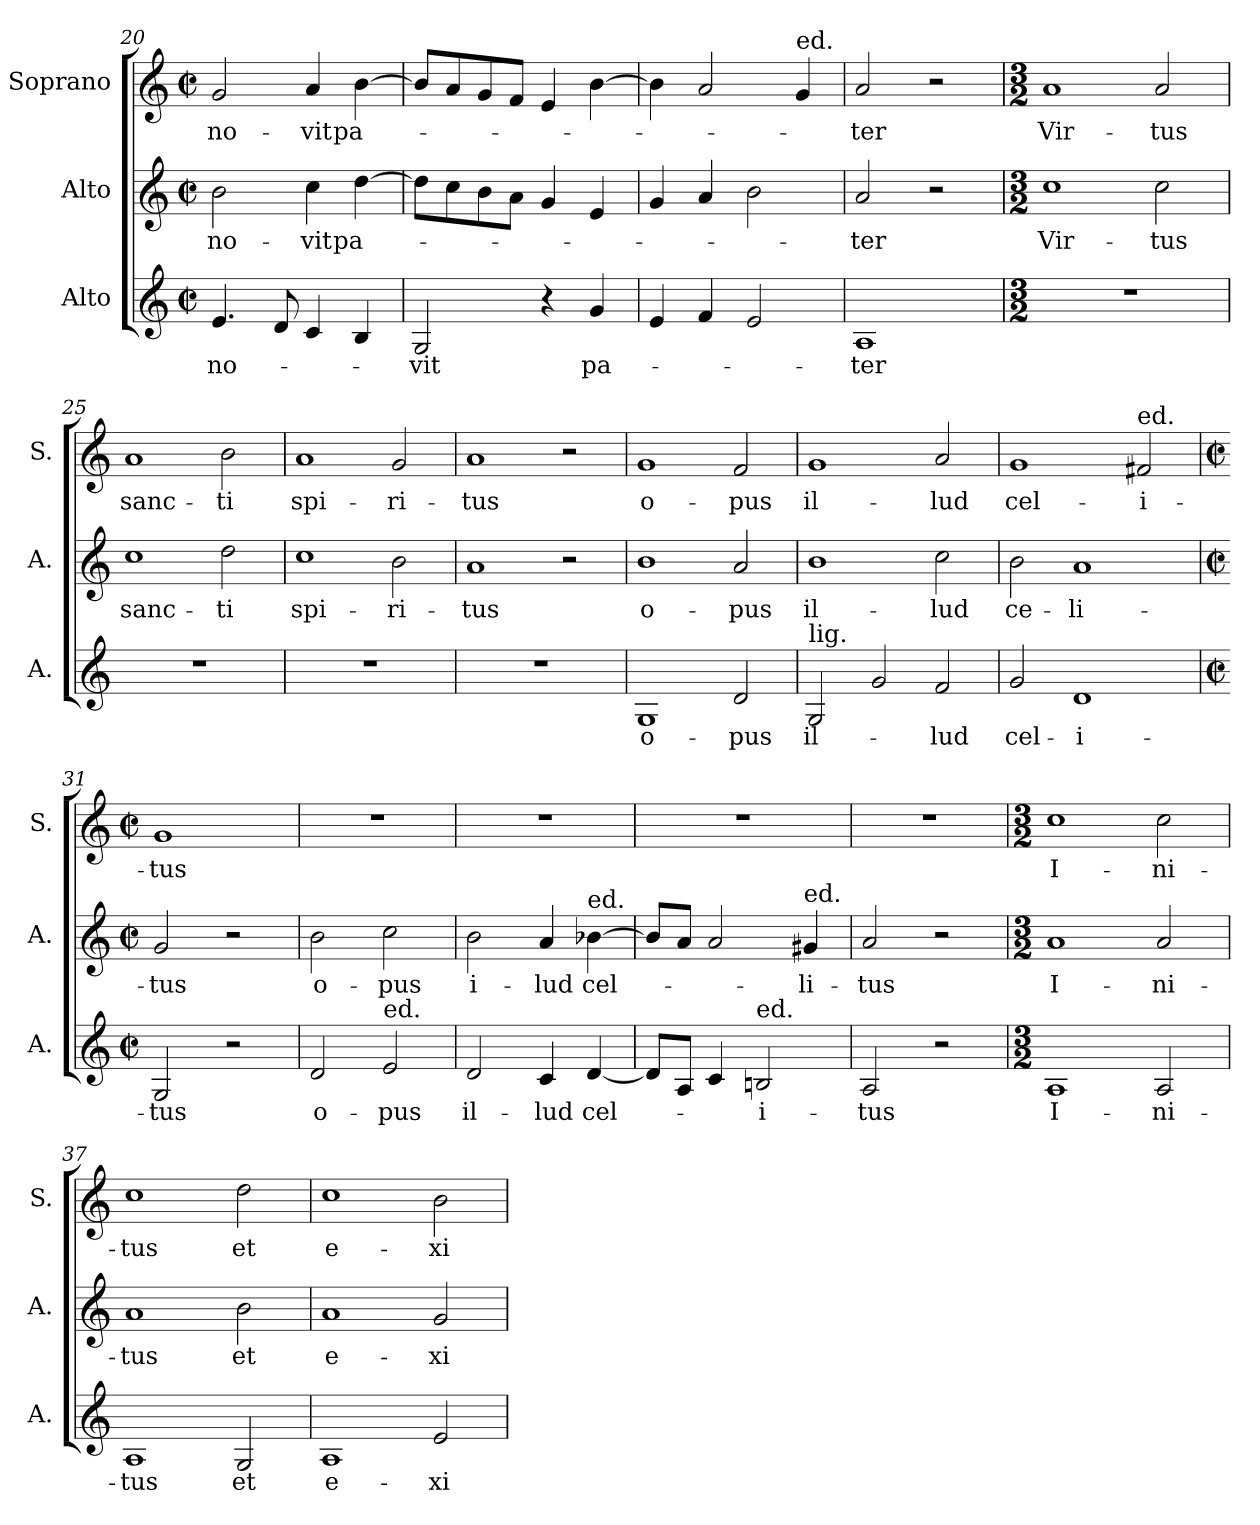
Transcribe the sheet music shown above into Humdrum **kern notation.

**kern	**text	**kern	**text	**kern	**text
*part3	*part3	*part2	*part2	*part1	*part1
*staff3	*staff3	*staff2	*staff2	*staff1	*staff1
*I"Alto	*	*I"Alto	*	*I"Soprano	*
*I'A.	*	*I'A.	*	*I'S.	*
*clefG2	*	*clefG2	*	*clefG2	*
*k[]	*	*k[]	*	*k[]	*
*M2/2	*	*M2/2	*	*M2/2	*
*met(c|)	*	*met(c|)	*	*met(c|)	*
=20	=20	=20	=20	=20	=20
!	!LO:LY:b	!	!LO:LY:b	!	!LO:LY:b
4.e/	no-	2b\	no-	2g/	no-
8d/	.	.	.	.	.
!	!	!	!LO:LY:b	!	!LO:LY:b
4c/	.	4cc\	-vit	4a/	-vit
!	!	!	!LO:LY:b	!	!LO:LY:b
4B/	.	[4dd\	pa-	[4b\	pa-
=21	=21	=21	=21	=21	=21
!	!LO:LY:b	!	!	!	!
2G/	-vit	8dd\L]	.	8b/L]	.
.	.	8cc\	.	8a/	.
.	.	8b\	.	8g/	.
.	.	8a\J	.	8f/J	.
4r	.	4g/	.	4e/	.
!	!LO:LY:b	!	!	!	!
4g/	pa-	4e/	.	[4b\	.
=22	=22	=22	=22	=22	=22
4e/	.	4g/	.	4b\]	.
4f/	.	4a/	.	2a/	.
2e/	.	2b\	.	.	.
!	!	!	!	!LO:TX:a:t=ed.	!
.	.	.	.	4g/	.
=23	=23	=23	=23	=23	=23
!	!LO:LY:b	!	!LO:LY:b	!	!LO:LY:b
1A	-ter	2a/	-ter	2a/	-ter
.	.	2r	.	2r	.
=24	=24	=24	=24	=24	=24
*M3/2	*	*M3/2	*	*M3/2	*
!	!	!	!LO:LY:b	!	!LO:LY:b
1.r	.	1cc	Vir-	1a	Vir-
!	!	!	!LO:LY:b	!	!LO:LY:b
.	.	2cc\	-tus	2a/	-tus
=25	=25	=25	=25	=25	=25
!	!	!	!LO:LY:b	!	!LO:LY:b
1.r	.	1cc	sanc-	1a	sanc-
!	!	!	!LO:LY:b	!	!LO:LY:b
.	.	2dd\	-ti	2b\	-ti
=26	=26	=26	=26	=26	=26
!	!	!	!LO:LY:b	!	!LO:LY:b
1.r	.	1cc	spi-	1a	spi-
!	!	!	!LO:LY:b	!	!LO:LY:b
.	.	2b\	-ri-	2g/	-ri-
=27	=27	=27	=27	=27	=27
!	!	!	!LO:LY:b	!	!LO:LY:b
1.r	.	1a	-tus	1a	-tus
.	.	2r	.	2r	.
=28	=28	=28	=28	=28	=28
!	!LO:LY:b	!	!LO:LY:b	!	!LO:LY:b
1G	o-	1b	o-	1g	o-
!	!LO:LY:b	!	!LO:LY:b	!	!LO:LY:b
2d/	-pus	2a/	-pus	2f/	-pus
=29	=29	=29	=29	=29	=29
!LO:TX:a:t=lig.	!	!	!	!	!
!	!LO:LY:b	!	!LO:LY:b	!	!LO:LY:b
2G/	il-	1b	il-	1g	il-
2g/	.	.	.	.	.
!	!LO:LY:b	!	!LO:LY:b	!	!LO:LY:b
2f/	-lud	2cc\	-lud	2a/	-lud
=30	=30	=30	=30	=30	=30
!	!LO:LY:b	!	!LO:LY:b	!	!LO:LY:b
2g/	cel-	2b\	ce-	1g	cel-
!	!LO:LY:b	!	!LO:LY:b	!	!
1d	-i-	1a	-li-	.	.
!	!	!	!	!LO:TX:a:t=ed.	!
!	!	!	!	!	!LO:LY:b
.	.	.	.	2f#X/	-i-
=31	=31	=31	=31	=31	=31
*M2/2	*	*M2/2	*	*M2/2	*
*met(c|)	*	*met(c|)	*	*met(c|)	*
!	!LO:LY:b	!	!LO:LY:b	!	!LO:LY:b
2G/	-tus	2g/	-tus	1g	-tus
2r	.	2r	.	.	.
=32	=32	=32	=32	=32	=32
!	!LO:LY:b	!	!LO:LY:b	!	!
2d/	o-	2b\	o-	1r	.
!LO:TX:a:t=ed.	!	!	!	!	!
!	!LO:LY:b	!	!LO:LY:b	!	!
2e/	-pus	2cc\	-pus	.	.
=33	=33	=33	=33	=33	=33
!	!LO:LY:b	!	!LO:LY:b	!	!
2d/	il-	2b\	i-	1r	.
!	!LO:LY:b	!	!LO:LY:b	!	!
4c/	-lud	4a/	-lud	.	.
!	!	!LO:TX:a:t=ed.	!	!	!
!	!LO:LY:b	!	!LO:LY:b	!	!
[4d/	cel-	[4b-X\	cel-	.	.
=34	=34	=34	=34	=34	=34
8d/L]	.	8b-/L]	.	1r	.
8A/J	.	8a/J	.	.	.
4c/	.	2a/	.	.	.
!LO:TX:a:t=ed.	!	!	!	!	!
!	!LO:LY:b	!	!	!	!
2Bn/	-i-	.	.	.	.
!	!	!LO:TX:a:t=ed.	!	!	!
!	!	!	!LO:LY:b	!	!
.	.	4g#X/	-li-	.	.
=35	=35	=35	=35	=35	=35
!	!LO:LY:b	!	!LO:LY:b	!	!
2A/	-tus	2a/	-tus	1r	.
2r	.	2r	.	.	.
=36	=36	=36	=36	=36	=36
*M3/2	*	*M3/2	*	*M3/2	*
!	!LO:LY:b	!	!LO:LY:b	!	!LO:LY:b
1A	I-	1a	I-	1cc	I-
!	!LO:LY:b	!	!LO:LY:b	!	!LO:LY:b
2A/	-ni-	2a/	-ni-	2cc\	-ni-
=37	=37	=37	=37	=37	=37
!	!LO:LY:b	!	!LO:LY:b	!	!LO:LY:b
1A	-tus	1a	-tus	1cc	-tus
!	!LO:LY:b	!	!LO:LY:b	!	!LO:LY:b
2G/	et	2b\	et	2dd\	et
=38	=38	=38	=38	=38	=38
!	!LO:LY:b	!	!LO:LY:b	!	!LO:LY:b
1A	e-	1a	e-	1cc	e-
!	!LO:LY:b	!	!LO:LY:b	!	!LO:LY:b
2e/	-xi-	2g/	-xi-	2b\	-xi-
=	=	=	=	=	=
*-	*-	*-	*-	*-	*-
